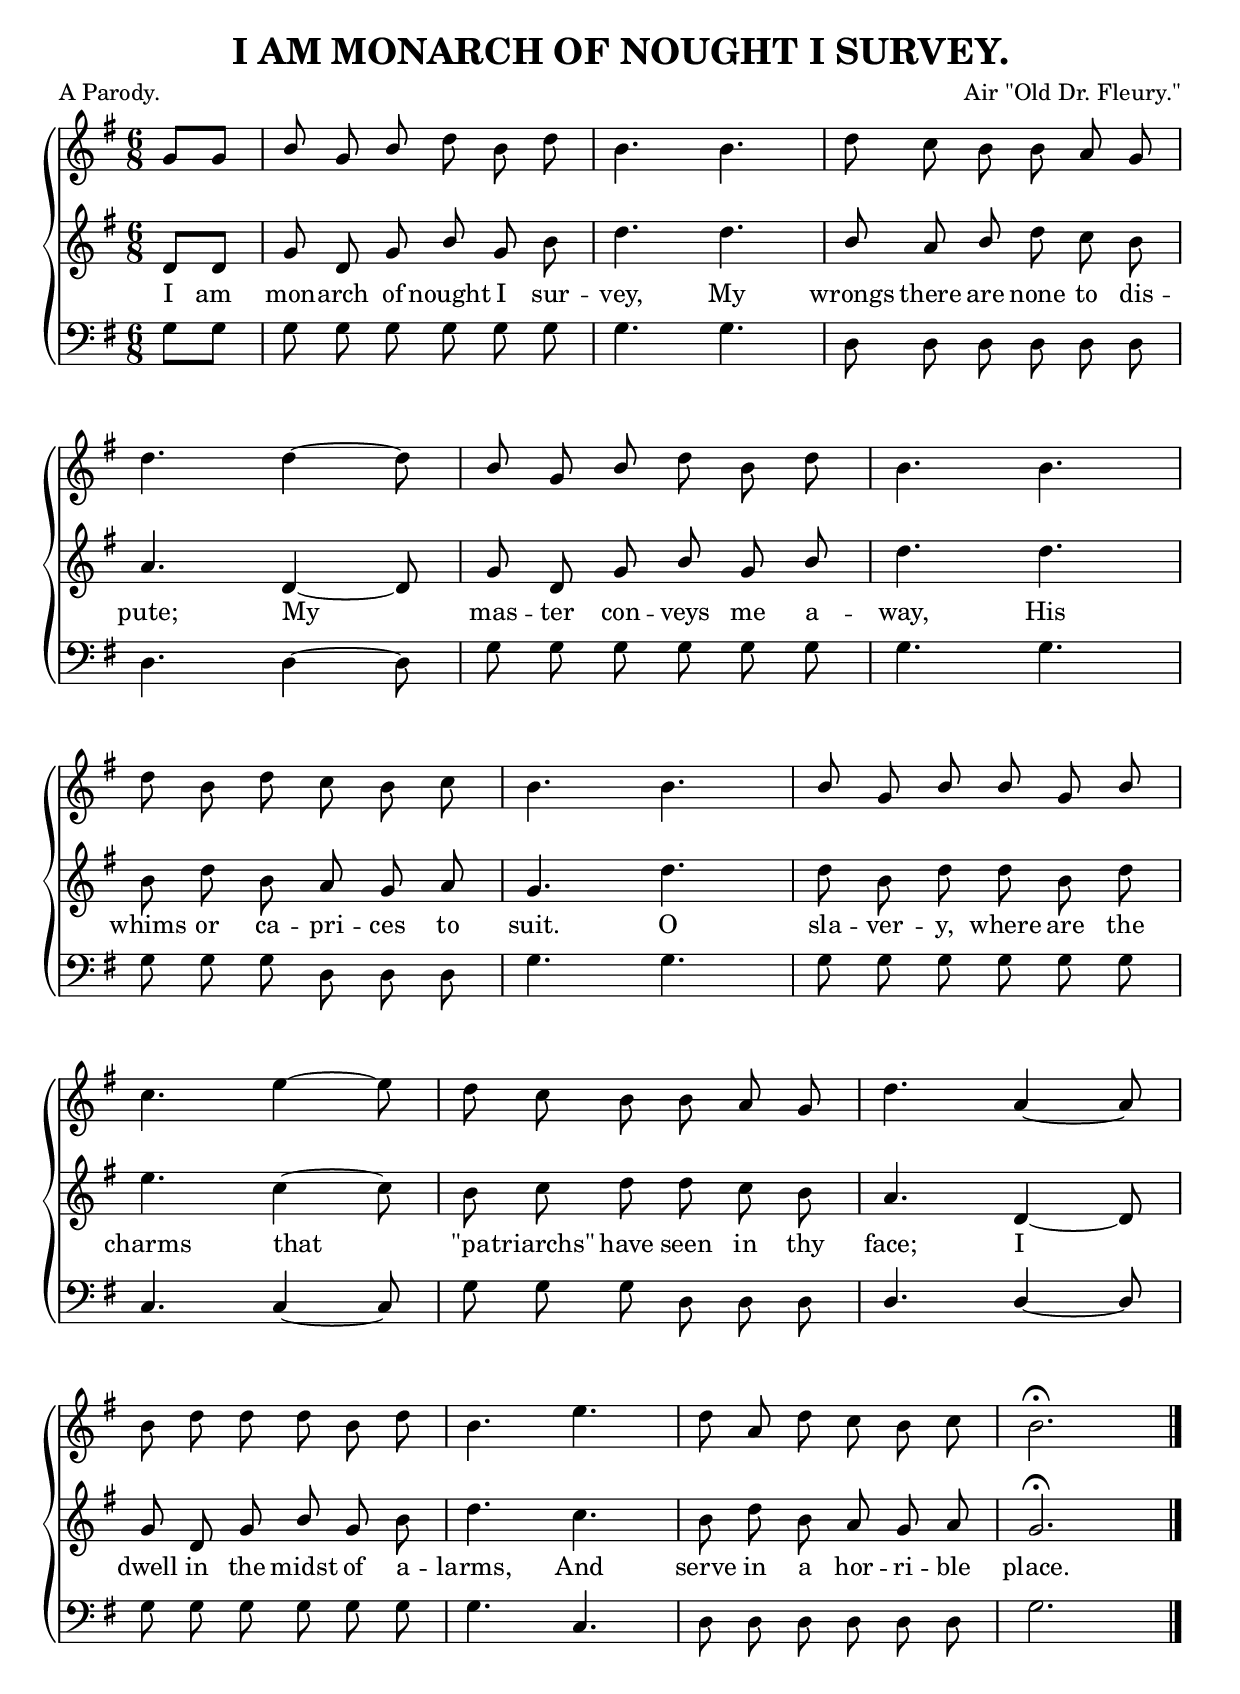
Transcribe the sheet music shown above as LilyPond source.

\version "2.10"
\include "english.ly"

\header {
title = "I AM MONARCH OF NOUGHT I SURVEY."
poet = "A Parody."
composer = "Air \"Old Dr. Fleury.\""
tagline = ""
}

trebleOne =  \relative c' {
		\clef treble 
		\key g \major 
		\time 6/8
		\autoBeamOff
  \partial 4 g'8[ g] | \stemUp b g b \stemDown d b d | b4. b | d8 c b b \stemNeutral a g | \break
  d'4. d4 ~ d8 | \stemUp b8 g b \stemDown d b d | b4. b | \break
  d8 b d c b c | b4. b | \stemUp b8 g b b g b | \break
  \stemNeutral c4. e4 ~ e8 | d8 c b b a g | d'4. a4 ~ a8 | \break
  b8 d d d b d | b4. e | d8 a d c b c | b2.^\fermata \bar "|."
}

trebleTwo =  \relative c' {
		\clef treble 
		\key g \major 
		\time 6/8
		\autoBeamOff
  \partial 4 d8[ d] | g8 d g \stemUp b g \stemDown b | d4. d | \stemUp b8 a b \stemNeutral d c b | 
  a4. d,4 ~ d8 | g8 d g \stemUp b g b | \stemNeutral d4. d | 
  b8 d b a g a | g4. d' | d8 b d d b d | 
  e4. c4 ~ c8 | b8 c d d c b | a4. d,4 ~ d8 |
  g8 d g \stemUp b g \stemNeutral b | d4. c | b8 d b a g a | g2.^\fermata \bar "|."
}

bass =  \relative c {
		\clef bass 
		\key g \major 
		\time 6/8
		\autoBeamOff
  \partial 4 g'8[ g] | g g g g g g | g4. g | d8 d d d d d |
  d4. d4 ~ d8 | g8 g g g g g | g4. g |
  g8 g g d d d | g4. g | g8 g g g g g |
  c,4. c4 ~ c8 | g'8 g g d d d | \stemUp d4. d4 ~ d8 |
  \stemNeutral g8 g g g g g | g4. c, | d8 d d d d d | g2. \bar "|."
}

words = \lyricmode {
  "I   am" mon -- arch of nought I sur -- vey,
  My wrongs there are none to dis -- pute;
  My mas -- ter con -- veys me a -- way,
  His whims or ca -- pri -- ces to suit.
  O sla -- ver -- y, where are the
  charms that "\"pa" -- "triarchs\"" have seen in thy face;
  I dwell in the midst of a -- larms,
  And serve in a hor -- ri -- ble place.
}

\score { 
  \new ChoirStaff \with{systemStartDelimiter = #'SystemStartBrace }	
   <<
     \new Staff = "upperOne"  \new Voice = "trebleOne" { \trebleOne }
     \new Staff = "upperTwo" \new Voice = "trebleTwo" { \trebleTwo }
     \new Lyrics \lyricsto "trebleTwo" { \words }
     \new Staff = "lower"  \new Voice = "bass" { \bass }
   >>
   
\layout {
	indent=0
	\context { \Staff \override Rest #'style = #'classical }
	\context { \Score \remove "Bar_number_engraver" }
	  }
	  
\midi { \context { \Score tempoWholesPerMinute = #(ly:make-moment 100 4 ) }}   

}
